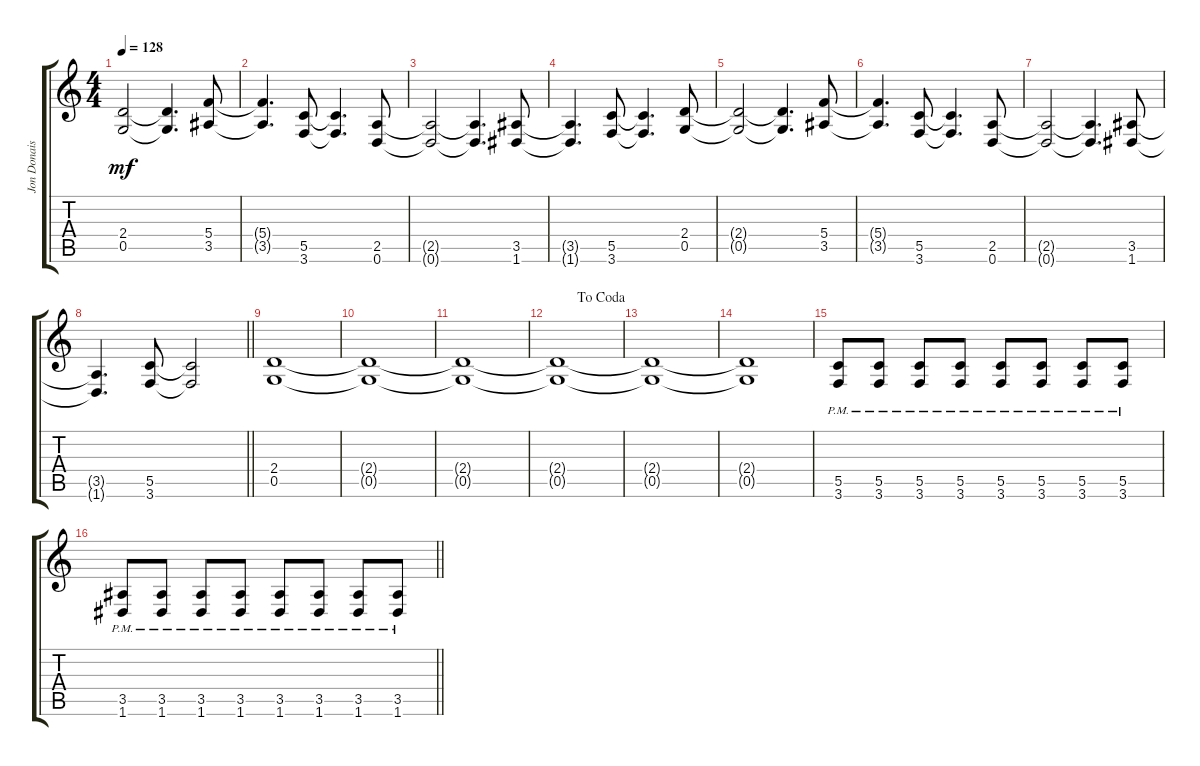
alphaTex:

\track ("Jon Donais" "Jon Donais") {instrument distortionguitar}
\staff {score tabs}
\tuning (D4 A3 F3 C3 G2 D2) {hide}
\ts (4 4)
\tempo 128
\clef g2
\ks c
(2.4{t} 0.5{t}).2{dy mf} (2.4{t} 0.5{t}).4{d} (5.4 3.5).8 |
(5.4{t} 3.5{t}).4{d} (5.5 3.6).8 (5.5{t} 3.6{t}).4{d} (2.5 0.6).8 |
(2.5{t} 0.6{t}).2 (2.5{t} 0.6{t}).4{d} (3.5 1.6).8 |
(3.5{t} 1.6{t}).4{d} (5.5 3.6).8 (5.5{t} 3.6{t}).4{d} (2.4 0.5).8 |
(2.4{t} 0.5{t}).2 (2.4{t} 0.5{t}).4{d} (5.4 3.5).8 |
(5.4{t} 3.5{t}).4{d} (5.5 3.6).8 (5.5{t} 3.6{t}).4{d} (2.5 0.6).8 |
(2.5{t} 0.6{t}).2 (2.5{t} 0.6{t}).4{d} (3.5 1.6).8 |
\barLineRight lightlight
(3.5{t} 1.6{t}).4{d} (5.5 3.6).8 (5.5{t} 3.6{t}).2 |
(2.4 0.5).1 |
(2.4{t} 0.5{t}).1 |
(2.4{t} 0.5{t}).1 |
\jump dacoda
(2.4{t} 0.5{t}).1 |
(2.4{t} 0.5{t}).1 |
(2.4{t} 0.5{t}).1 |
(5.5{pm} 3.6{pm}).8 (5.5{pm} 3.6{pm}).8 (5.5{pm} 3.6{pm}).8 (5.5{pm} 3.6{pm}).8 (5.5{pm} 3.6{pm}).8 (5.5{pm} 3.6{pm}).8 (5.5{pm} 3.6{pm}).8 (5.5{pm} 3.6{pm}).8 |
\barLineRight lightlight
(3.5{pm} 1.6{pm}).8 (3.5{pm} 1.6{pm}).8 (3.5{pm} 1.6{pm}).8 (3.5{pm} 1.6{pm}).8 (3.5{pm} 1.6{pm}).8 (3.5{pm} 1.6{pm}).8 (3.5{pm} 1.6{pm}).8 (3.5{pm} 1.6{pm}).8
